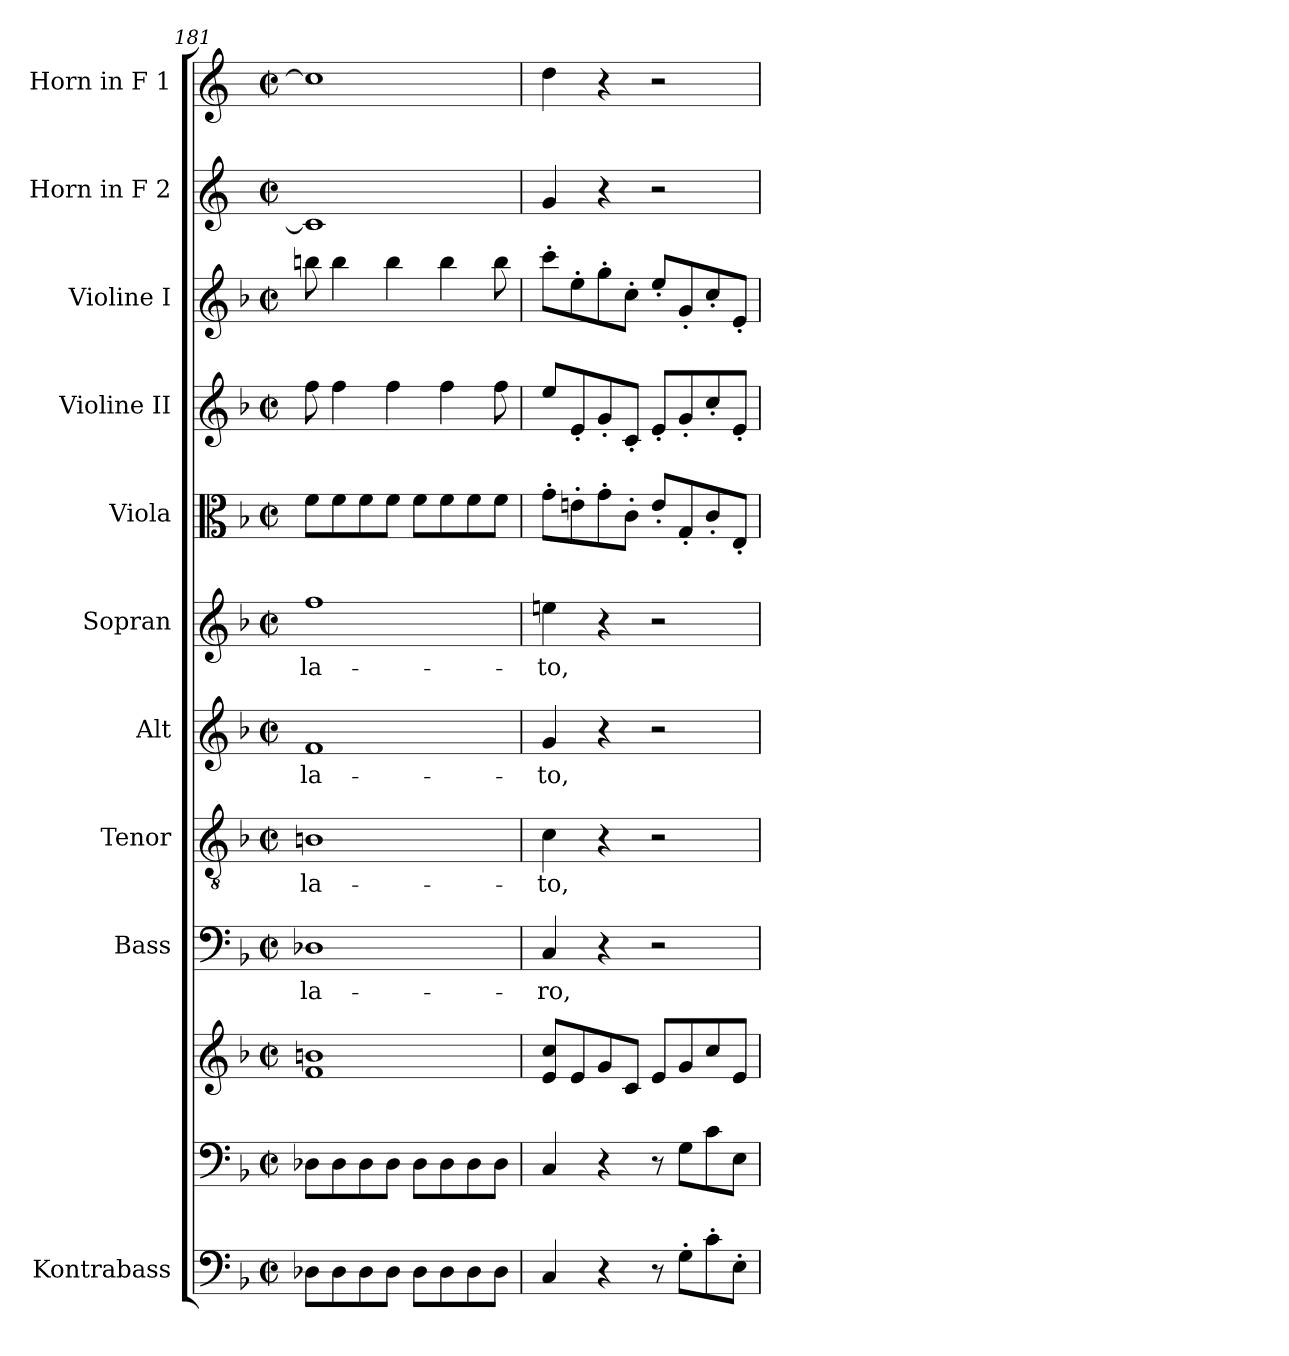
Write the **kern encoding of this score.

**kern	**kern	**kern	**kern	**text	**kern	**text	**kern	**text	**kern	**text	**kern	**kern	**kern	**kern	**kern
*part11	*part10	*part10	*part9	*part9	*part8	*part8	*part7	*part7	*part6	*part6	*part5	*part4	*part3	*part2	*part1
*staff12	*staff11	*staff10	*staff9	*staff9	*staff8	*staff8	*staff7	*staff7	*staff6	*staff6	*staff5	*staff4	*staff3	*staff2	*staff1
*I"Kontrabass	*	*	*I"Bass	*	*I"Tenor	*	*I"Alt	*	*I"Sopran	*	*I"Viola	*I"Violine II	*I"Violine I	*I"Horn in F 2	*I"Horn in F 1
*I'Kb.	*	*	*I'B	*	*I'T	*	*I'A	*	*I'S	*	*I'Vla.	*I'Vl. II	*I'Vl. I	*I'Hrn. 2	*I'Hrn. 1
*clefF4	*clefF4	*clefG2	*clefF4	*	*clefGv2	*	*clefG2	*	*clefG2	*	*clefC3	*clefG2	*clefG2	*clefG2	*clefG2
*ITrd7c12	*	*	*	*	*	*	*	*	*	*	*	*	*	*ITrd4c7	*ITrd4c7
*k[b-]	*k[b-]	*k[b-]	*k[b-]	*	*k[b-]	*	*k[b-]	*	*k[b-]	*	*k[b-]	*k[b-]	*k[b-]	*k[b-]	*k[b-]
*F:	*F:	*F:	*F:	*	*F:	*	*F:	*	*F:	*	*F:	*F:	*F:	*F:	*F:
*M2/2	*M2/2	*M2/2	*M2/2	*	*M2/2	*	*M2/2	*	*M2/2	*	*M2/2	*M2/2	*M2/2	*M2/2	*M2/2
*met(c|)	*met(c|)	*met(c|)	*met(c|)	*	*met(c|)	*	*met(c|)	*	*met(c|)	*	*met(c|)	*met(c|)	*met(c|)	*met(c|)	*met(c|)
=181	=181	=181	=181	=181	=181	=181	=181	=181	=181	=181	=181	=181	=181	=181	=181
!	!	!	!	!LO:LY:b	!	!LO:LY:b	!	!LO:LY:b	!	!LO:LY:b	!	!	!	!	!
8DD-X\L	8D-X\L	1f 1bn	1D-X	-la-	1Bn	-la-	1f	-la-	1ff	-la-	8f\L	8ff\	8bbn\	1F]	1f]
8DD-\	8D-\	.	.	.	.	.	.	.	.	.	8f\	4ff\	4bb\	.	.
8DD-\	8D-\	.	.	.	.	.	.	.	.	.	8f\	.	.	.	.
8DD-\J	8D-\J	.	.	.	.	.	.	.	.	.	8f\J	4ff\	4bb\	.	.
8DD-\L	8D-\L	.	.	.	.	.	.	.	.	.	8f\L	.	.	.	.
8DD-\	8D-\	.	.	.	.	.	.	.	.	.	8f\	4ff\	4bb\	.	.
8DD-\	8D-\	.	.	.	.	.	.	.	.	.	8f\	.	.	.	.
8DD-\J	8D-\J	.	.	.	.	.	.	.	.	.	8f\J	8ff\	8bb\	.	.
=182	=182	=182	=182	=182	=182	=182	=182	=182	=182	=182	=182	=182	=182	=182	=182
!	!	!	!	!LO:LY:b	!	!LO:LY:b	!	!LO:LY:b	!	!LO:LY:b	!	!	!	!	!
4CC/	4C/	8e/ 8cc/L	4C/	-ro,	4c\	-to,	4g/	-to,	4een\	-to,	8g'>\L	8ee/L	8ccc'>\L	4c/	4g\
.	.	8e/	.	.	.	.	.	.	.	.	8en'>\	8e'</	8ee'>\	.	.
4r	4r	8g/	4r	.	4r	.	4r	.	4r	.	8g'>\	8g'</	8gg'>\	4r	4r
.	.	8c/J	.	.	.	.	.	.	.	.	8c'>\J	8c'</J	8cc'>\J	.	.
8r	8r	8e/L	2r	.	2r	.	2r	.	2r	.	8e'</L	8e'</L	8ee'</L	2r	2r
8GG'>\L	8G\L	8g/	.	.	.	.	.	.	.	.	8G'</	8g'</	8g'</	.	.
8C'>\	8c\	8cc/	.	.	.	.	.	.	.	.	8c'</	8cc'</	8cc'</	.	.
8EE'>\J	8E\J	8e/J	.	.	.	.	.	.	.	.	8E'</J	8e'</J	8e'</J	.	.
=	=	=	=	=	=	=	=	=	=	=	=	=	=	=	=
*-	*-	*-	*-	*-	*-	*-	*-	*-	*-	*-	*-	*-	*-	*-	*-
